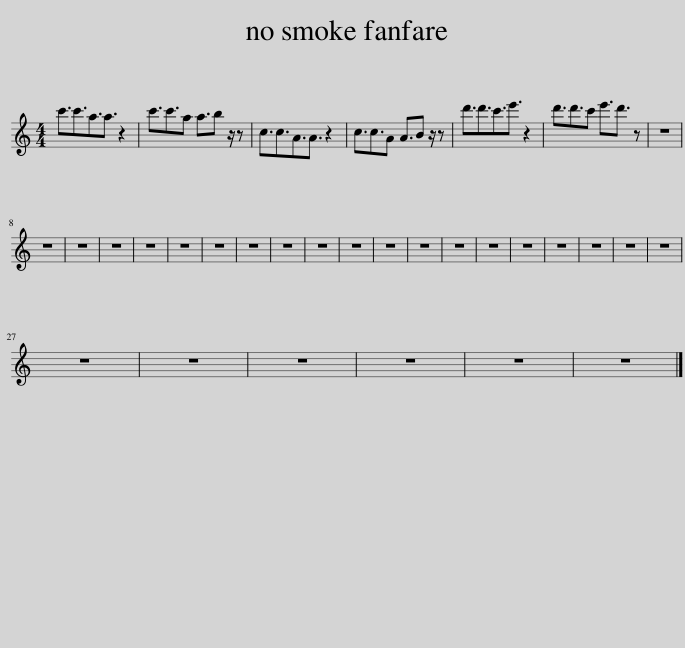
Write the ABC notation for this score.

X:1
L:1/8
M:4/4
I:linebreak $
K:C
V:1 treble
V:1
 c'3/2c'3/2a3/2a3/2 z2 | c'3/2c'3/2a a3/2b z/ z | c3/2c3/2A3/2A3/2 z2 | c3/2c3/2A A3/2B z/ z | d'3/2d'3/2c'3/2e'3/2 z2 | %5
 d'3/2d'3/2c' e'3/2d'3/2 z | z8 |$ z8 | z8 | z8 | %10
 z8 | z8 | z8 | z8 | z8 | %15
 z8 | z8 | z8 | z8 | z8 | %20
 z8 | z8 | z8 | z8 | z8 | %25
 z8 |$ z8 | z8 | z8 | z8 | %30
 z8 | z8 |] %32
